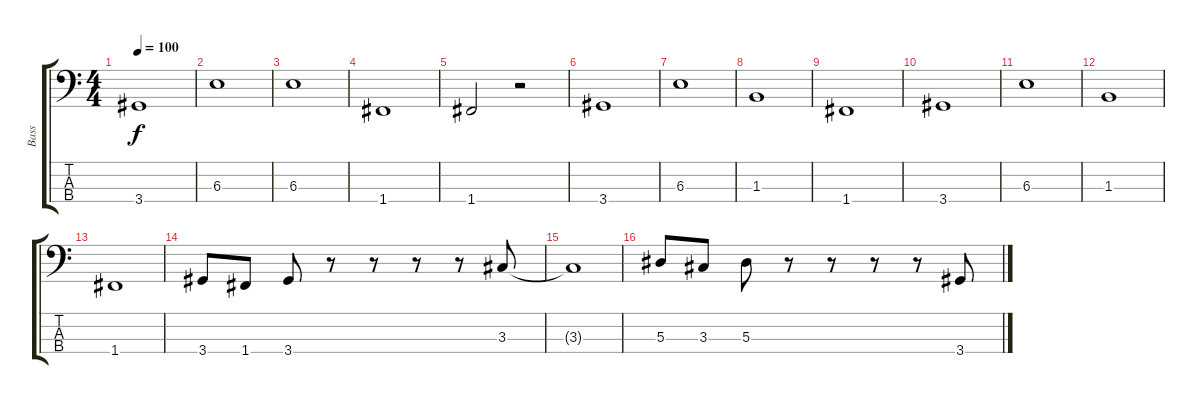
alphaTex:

\track ("Bass" "Bass") {instrument electricbassfinger}
\staff {score tabs}
\tuning (Ab2 Eb2 Bb1 F1) {hide}
\ts (4 4)
\tempo 100
\clef f4
\ks c
3.4.1{dy f} |
6.3.1 |
6.3.1 |
1.4.1 |
1.4.2 r.2 |
3.4.1 |
6.3.1 |
1.3.1 |
1.4.1 |
3.4.1 |
6.3.1 |
1.3.1 |
1.4.1 |
3.4.8 1.4.8 3.4.8 r.8 r.8 r.8 r.8 3.3.8 |
3.3{t}.1 |
5.3.8 3.3.8 5.3.8 r.8 r.8 r.8 r.8 3.4.8
